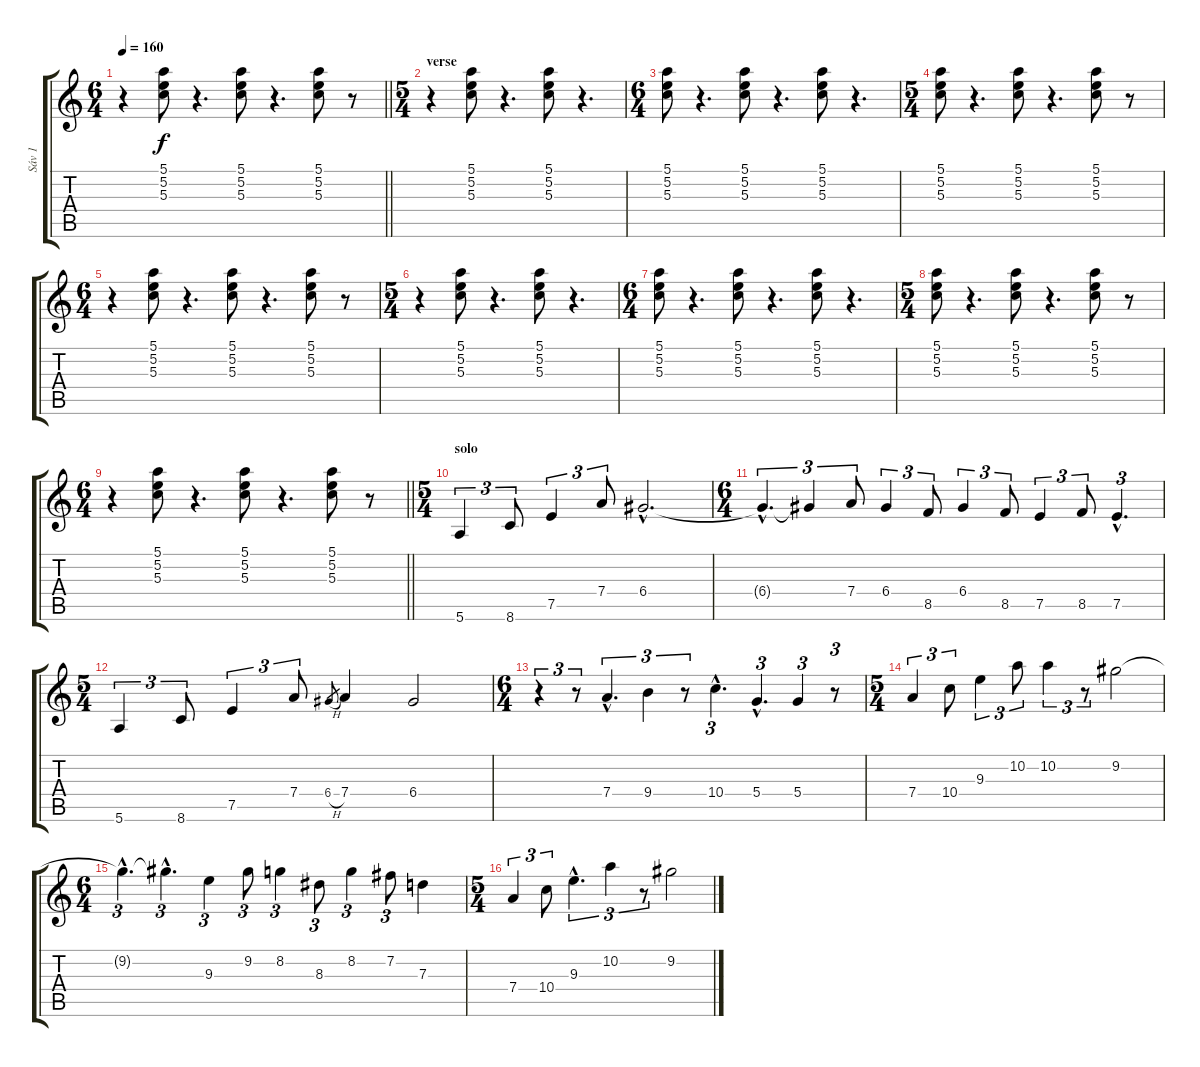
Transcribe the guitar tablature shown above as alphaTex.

\track ("Sáv 1" "Sáv 1") {instrument overdrivenguitar}
\staff {score tabs}
\tuning (E4 B3 G3 D3 A2 E2) {hide}
\ts (6 4)
\tempo 160
\clef g2
\barLineRight lightlight
\ks c
r.4{dy f} (5.1 5.2 5.3).8 r.4{d} (5.1 5.2 5.3).8 r.4{d} (5.1 5.2 5.3).8 r.8 |
\ts (5 4)
\section ("" "verse")
r.4 (5.1 5.2 5.3).8 r.4{d} (5.1 5.2 5.3).8 r.4{d} |
\ts (6 4)
(5.1 5.2 5.3).8 r.4{d} (5.1 5.2 5.3).8 r.4{d} (5.1 5.2 5.3).8 r.4{d} |
\ts (5 4)
(5.1 5.2 5.3).8 r.4{d} (5.1 5.2 5.3).8 r.4{d} (5.1 5.2 5.3).8 r.8 |
\ts (6 4)
r.4 (5.1 5.2 5.3).8 r.4{d} (5.1 5.2 5.3).8 r.4{d} (5.1 5.2 5.3).8 r.8 |
\ts (5 4)
r.4 (5.1 5.2 5.3).8 r.4{d} (5.1 5.2 5.3).8 r.4{d} |
\ts (6 4)
(5.1 5.2 5.3).8 r.4{d} (5.1 5.2 5.3).8 r.4{d} (5.1 5.2 5.3).8 r.4{d} |
\ts (5 4)
(5.1 5.2 5.3).8 r.4{d} (5.1 5.2 5.3).8 r.4{d} (5.1 5.2 5.3).8 r.8 |
\ts (6 4)
\barLineRight lightlight
r.4 (5.1 5.2 5.3).8 r.4{d} (5.1 5.2 5.3).8 r.4{d} (5.1 5.2 5.3).8 r.8 |
\ts (5 4)
\section ("" "solo")
5.6.4{tu (3 2)} 8.6.8{tu (3 2)} 7.5.4{tu (3 2)} 7.4.8{tu (3 2)} 6.4{hac}.2{d} |
\ts (6 4)
6.4{hac t}.4{d tu (3 2)} 6.4{t}.4{tu (3 2)} 7.4.8{tu (3 2)} 6.4.4{tu (3 2)} 8.5.8{tu (3 2)} 6.4.4{tu (3 2)} 8.5.8{tu (3 2)} 7.5.4{tu (3 2)} 8.5.8{tu (3 2)} 7.5{hac}.4{d tu (3 2)} |
\ts (5 4)
5.6.4{tu (3 2)} 8.6.8{tu (3 2)} 7.5.4{tu (3 2)} 7.4.8{tu (3 2)} 6.4{h}.8{gr} 7.4.4 6.4.2 |
\ts (6 4)
r.4{tu (3 2)} r.8{tu (3 2)} 7.4{hac}.4{d tu (3 2)} 9.4.4{tu (3 2)} r.8{tu (3 2)} 10.4{hac}.4{d tu (3 2)} 5.4{hac}.4{d tu (3 2)} 5.4.4{tu (3 2)} r.8{tu (3 2)} |
\ts (5 4)
7.4.4{tu (3 2)} 10.4.8{tu (3 2)} 9.3.4{tu (3 2)} 10.2.8{tu (3 2)} 10.2.4{tu (3 2)} r.8{tu (3 2)} 9.2.2 |
\ts (6 4)
9.2{hac t}.4{d tu (3 2)} 9.2{hac t}.4{d tu (3 2)} 9.3.4{tu (3 2)} 9.2.8{tu (3 2)} 8.2.4{tu (3 2)} 8.3.8{tu (3 2)} 8.2.4{tu (3 2)} 7.2.8{tu (3 2)} 7.3.4 |
\ts (5 4)
7.4.4{tu (3 2)} 10.4.8{tu (3 2)} 9.3{hac}.4{d tu (3 2)} 10.2.4{tu (3 2)} r.8{tu (3 2)} 9.2.2
